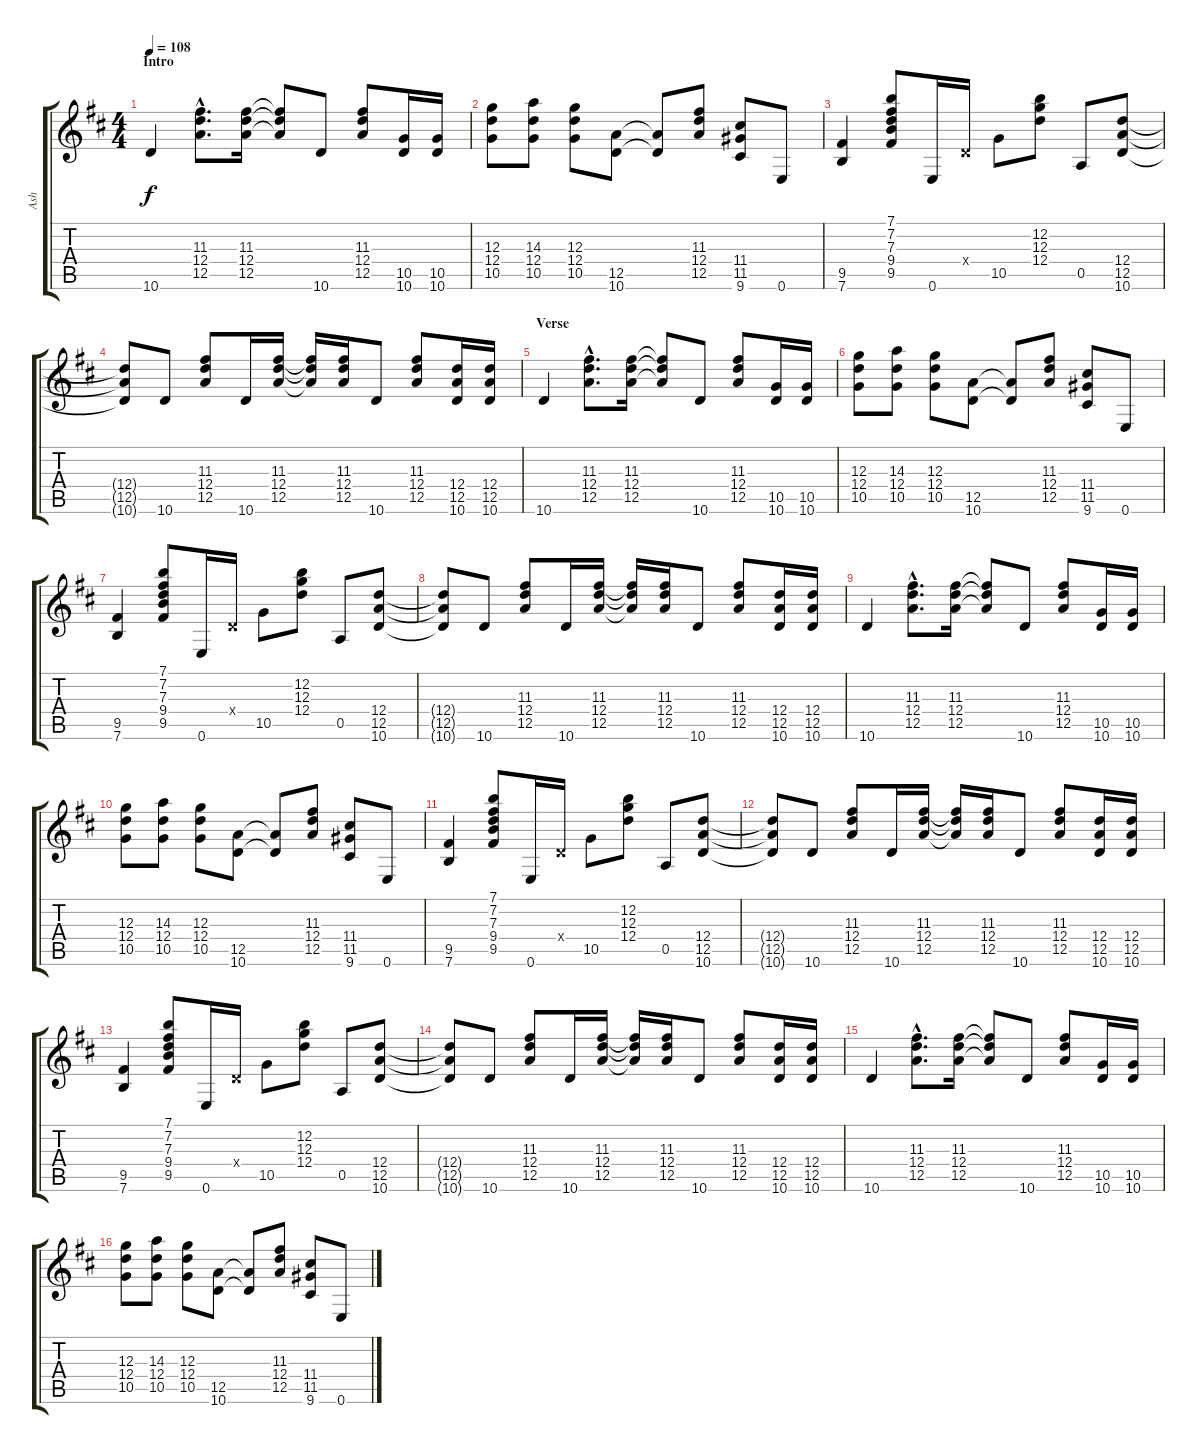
\track ("Ash" "Ash") {instrument electricguitarclean}
\staff {score tabs}
\tuning (E4 B3 G3 D3 A2 E2) {hide}
\ts (4 4)
\section ("" "Intro")
\tempo 108
\clef g2
\ks d
10.6.4{dy f instrument electricguitarclean} (11.3{hac} 12.4{hac} 12.5).8{d} (11.3 12.4 12.5).16 (11.3{t} 12.4{t} 12.5{t}).8 10.6.8 (11.3 12.4 12.5).8 (10.5 10.6).16 (10.5 10.6).16 |
(12.3 12.4 10.5).8 (14.3 12.4 10.5).8 (12.3 12.4 10.5).8 (12.5 10.6).8 (12.5{t} 10.6{t}).8 (11.3 12.4 12.5).8 (11.4 11.5 9.6).8 0.6.8 |
(9.5 7.6).4 (7.1 7.2 7.3 9.4 9.5).8 0.6.16 0.4{x}.16 10.5.8 (12.2 12.3 12.4).8 0.5.8 (12.4 12.5 10.6).8 |
(12.4{t} 12.5{t} 10.6{t}).8 10.6.8 (11.3 12.4 12.5).8 10.6.16 (11.3 12.4 12.5).16 (11.3{t} 12.4{t} 12.5{t}).16 (11.3 12.4 12.5).16 10.6.8 (11.3 12.4 12.5).8 (12.4 12.5 10.6).16 (12.4 12.5 10.6).16 |
\section ("" "Verse")
10.6.4 (11.3{hac} 12.4{hac} 12.5{hac}).8{d} (11.3 12.4 12.5).16 (11.3{t} 12.4{t} 12.5{t}).8 10.6.8 (11.3 12.4 12.5).8 (10.5 10.6).16 (10.5 10.6).16 |
(12.3 12.4 10.5).8 (14.3 12.4 10.5).8 (12.3 12.4 10.5).8 (12.5 10.6).8 (12.5{t} 10.6{t}).8 (11.3 12.4 12.5).8 (11.4 11.5 9.6).8 0.6.8 |
(9.5 7.6).4 (7.1 7.2 7.3 9.4 9.5).8 0.6.16 0.4{x}.16 10.5.8 (12.2 12.3 12.4).8 0.5.8 (12.4 12.5 10.6).8 |
(12.4{t} 12.5{t} 10.6{t}).8 10.6.8 (11.3 12.4 12.5).8 10.6.16 (11.3 12.4 12.5).16 (11.3{t} 12.4{t} 12.5{t}).16 (11.3 12.4 12.5).16 10.6.8 (11.3 12.4 12.5).8 (12.4 12.5 10.6).16 (12.4 12.5 10.6).16 |
10.6.4 (11.3{hac} 12.4{hac} 12.5).8{d} (11.3 12.4 12.5).16 (11.3{t} 12.4{t} 12.5{t}).8 10.6.8 (11.3 12.4 12.5).8 (10.5 10.6).16 (10.5 10.6).16 |
(12.3 12.4 10.5).8 (14.3 12.4 10.5).8 (12.3 12.4 10.5).8 (12.5 10.6).8 (12.5{t} 10.6{t}).8 (11.3 12.4 12.5).8 (11.4 11.5 9.6).8 0.6.8 |
(9.5 7.6).4 (7.1 7.2 7.3 9.4 9.5).8 0.6.16 0.4{x}.16 10.5.8 (12.2 12.3 12.4).8 0.5.8 (12.4 12.5 10.6).8 |
(12.4{t} 12.5{t} 10.6{t}).8 10.6.8 (11.3 12.4 12.5).8 10.6.16 (11.3 12.4 12.5).16 (11.3{t} 12.4{t} 12.5{t}).16 (11.3 12.4 12.5).16 10.6.8 (11.3 12.4 12.5).8 (12.4 12.5 10.6).16 (12.4 12.5 10.6).16 |
(9.5 7.6).4 (7.1 7.2 7.3 9.4 9.5).8 0.6.16 0.4{x}.16 10.5.8 (12.2 12.3 12.4).8 0.5.8 (12.4 12.5 10.6).8 |
(12.4{t} 12.5{t} 10.6{t}).8 10.6.8 (11.3 12.4 12.5).8 10.6.16 (11.3 12.4 12.5).16 (11.3{t} 12.4{t} 12.5{t}).16 (11.3 12.4 12.5).16 10.6.8 (11.3 12.4 12.5).8 (12.4 12.5 10.6).16 (12.4 12.5 10.6).16 |
10.6.4 (11.3{hac} 12.4{hac} 12.5).8{d} (11.3 12.4 12.5).16 (11.3{t} 12.4{t} 12.5{t}).8 10.6.8 (11.3 12.4 12.5).8 (10.5 10.6).16 (10.5 10.6).16 |
(12.3 12.4 10.5).8 (14.3 12.4 10.5).8 (12.3 12.4 10.5).8 (12.5 10.6).8 (12.5{t} 10.6{t}).8 (11.3 12.4 12.5).8 (11.4 11.5 9.6).8 0.6.8
